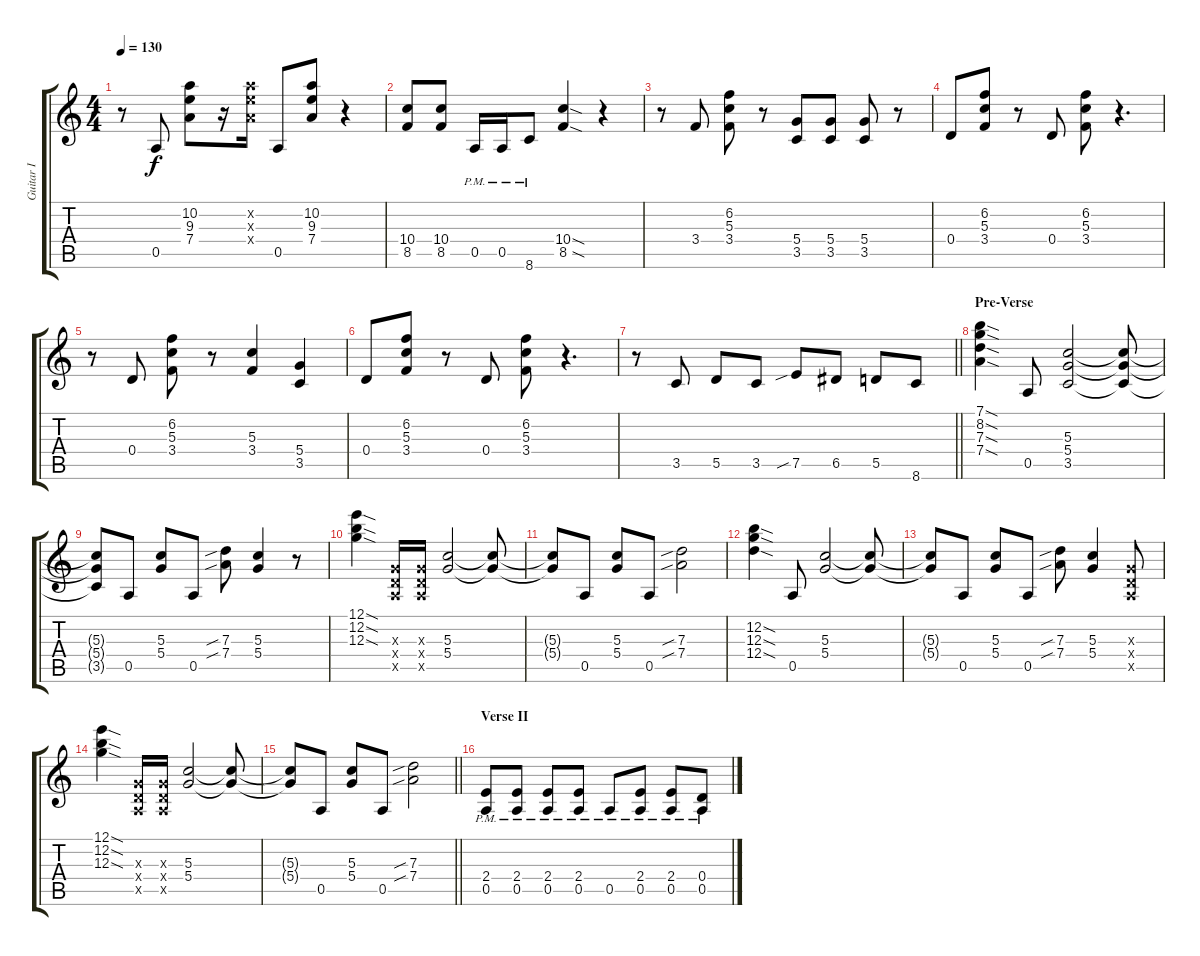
\track ("Guitar I" "Guitar I") {instrument distortionguitar}
\staff {score tabs}
\tuning (E4 B3 G3 D3 A2 E2) {hide}
\ts (4 4)
\tempo 130
\clef g2
\ks c
r.8{dy f} 0.5.8 (10.2 9.3 7.4).8 r.16 (10.2{x} 9.3{x} 7.4{x}).16 0.5.8 (10.2 9.3 7.4).8 r.4 |
(10.4 8.5).8 (10.4 8.5).8 0.5{pm}.16 0.5{pm}.16 8.6{pm}.8 (10.4{sod} 8.5{sod}).4 r.4 |
r.8 3.4.8 (6.2 5.3 3.4).8 r.8 (5.4 3.5).8 (5.4 3.5).8 (5.4 3.5).8 r.8 |
0.4.8 (6.2 5.3 3.4).8 r.8 0.4.8 (6.2 5.3 3.4).8 r.4{d} |
r.8 0.4.8 (6.2 5.3 3.4).8 r.8 (5.3 3.4).4 (5.4 3.5).4 |
0.4.8 (6.2 5.3 3.4).8 r.8 0.4.8 (6.2 5.3 3.4).8 r.4{d} |
\barLineRight lightlight
r.8 3.5.8 5.5.8 3.5.8 7.5{sib}.8 6.5.8 5.5.8 8.6.8 |
\section ("" "Pre-Verse")
(7.1{sod} 8.2{sod} 7.3{sod} 7.4{sod}).4 0.5.8 (5.3 5.4 3.5).2 (5.3{t} 5.4{t} 3.5{t}).8 |
(5.3{t} 5.4{t} 3.5{t}).8 0.5.8 (5.3 5.4).8 0.5.8 (7.3{sib} 7.4{sib}).8 (5.3 5.4).4 r.8 |
(12.1{sod} 12.2{sod} 12.3{sod}).4 (0.3{x} 0.4{x} 0.5{x}).16 (0.3{x} 0.4{x} 0.5{x}).16 (5.3 5.4).2 (5.3{t} 5.4{t}).8 |
(5.3{t} 5.4{t}).8 0.5.8 (5.3 5.4).8 0.5.8 (7.3{sib} 7.4{sib}).2 |
(12.2{sod} 12.3{sod} 12.4{sod}).4 0.5.8 (5.3 5.4).2 (5.3{t} 5.4{t}).8 |
(5.3{t} 5.4{t}).8 0.5.8 (5.3 5.4).8 0.5.8 (7.3{sib} 7.4{sib}).8 (5.3 5.4).4 (0.3{x} 0.4{x} 0.5{x}).8 |
(12.1{sod} 12.2{sod} 12.3{sod}).4 (0.3{x} 0.4{x} 0.5{x}).16 (0.3{x} 0.4{x} 0.5{x}).16 (5.3 5.4).2 (5.3{t} 5.4{t}).8 |
\barLineRight lightlight
(5.3{t} 5.4{t}).8 0.5.8 (5.3 5.4).8 0.5.8 (7.3{sib} 7.4{sib}).2 |
\section ("" "Verse II")
(2.4{pm} 0.5{pm}).8 (2.4{pm} 0.5{pm}).8 (2.4{pm} 0.5{pm}).8 (2.4{pm} 0.5{pm}).8 0.5{pm}.8 (2.4{pm} 0.5{pm}).8 (2.4{pm} 0.5{pm}).8 (0.4{pm} 0.5{pm}).8
